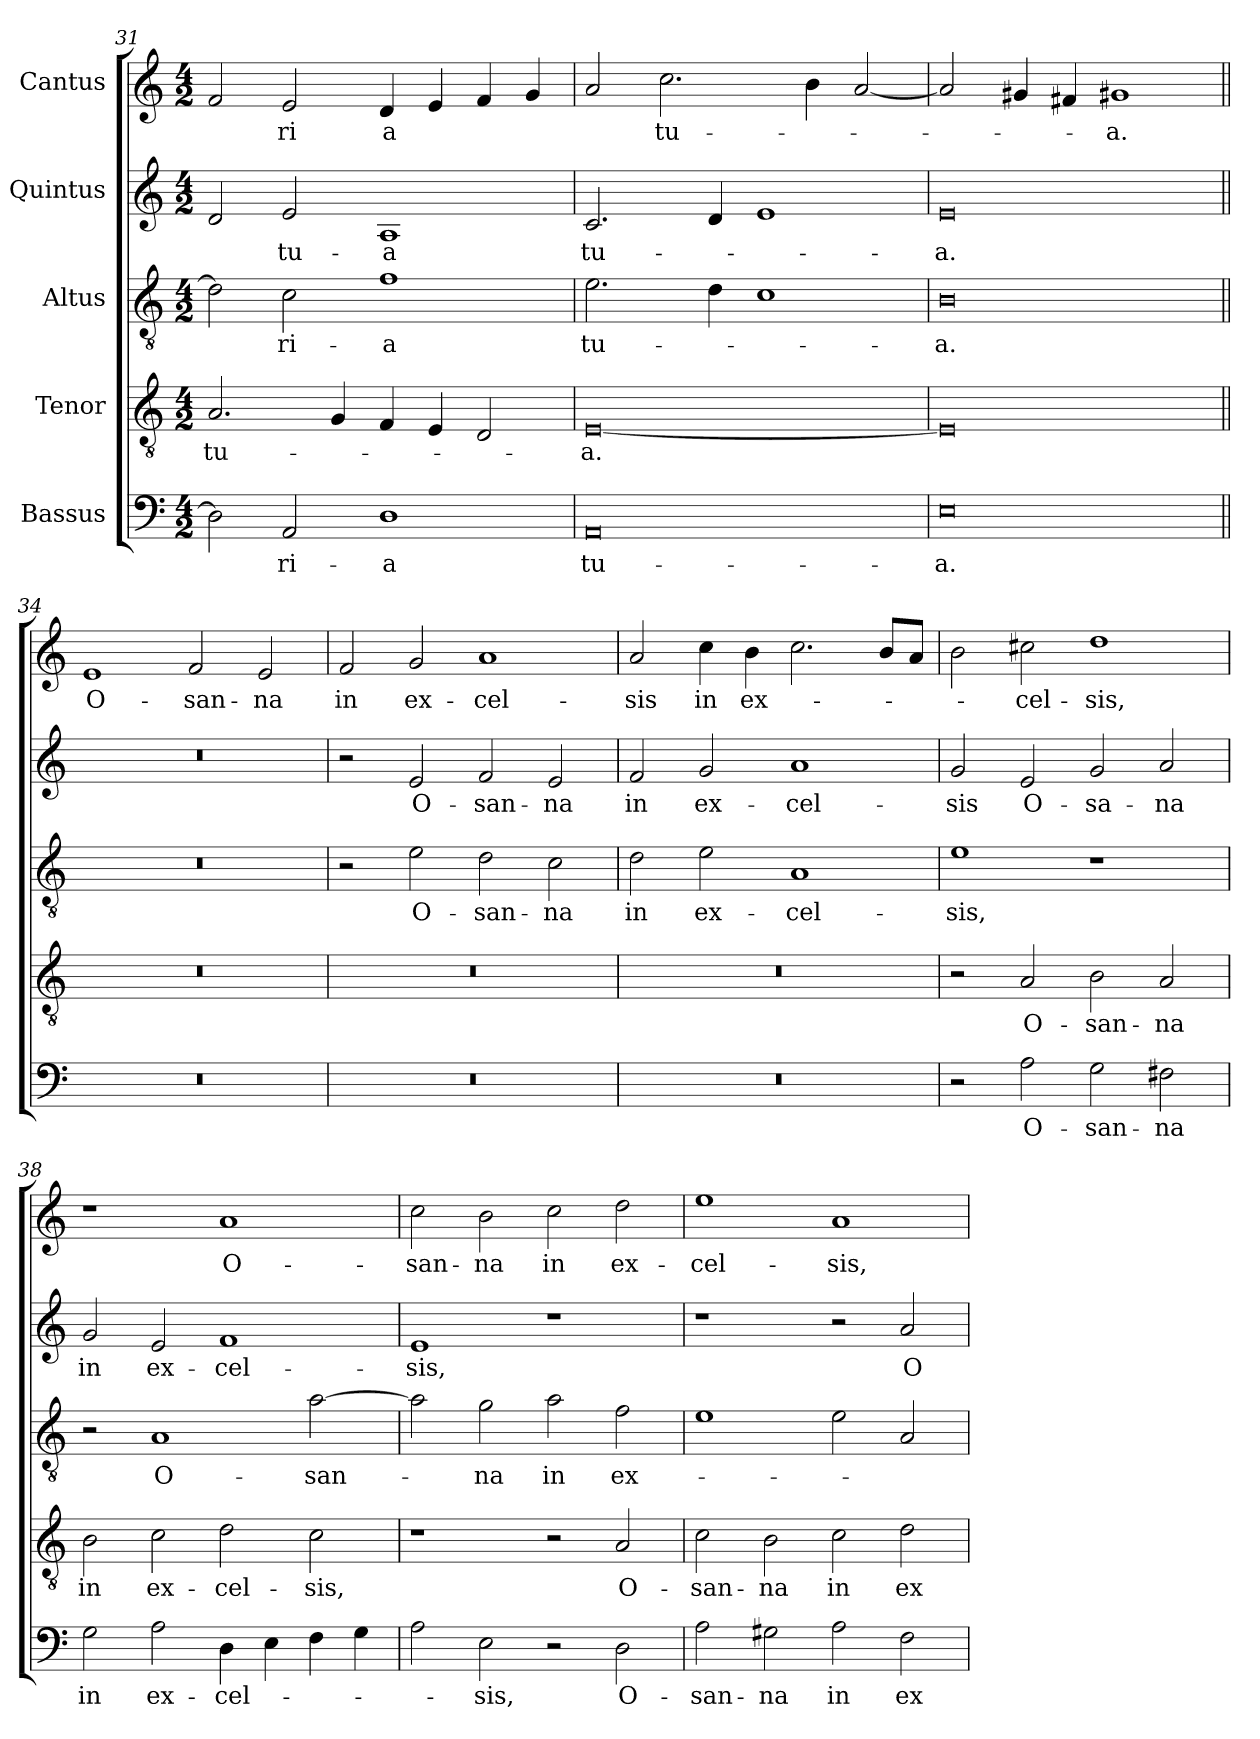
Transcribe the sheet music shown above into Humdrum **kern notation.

**kern	**text	**kern	**text	**kern	**text	**kern	**text	**kern	**text
*part5	*part5	*part4	*part4	*part3	*part3	*part2	*part2	*part1	*part1
*staff5	*staff5	*staff4	*staff4	*staff3	*staff3	*staff2	*staff2	*staff1	*staff1
*I"Bassus	*	*I"Tenor	*	*I"Altus	*	*I"Quintus	*	*I"Cantus	*
*clefF4	*	*clefGv2	*	*clefGv2	*	*clefG2	*	*clefG2	*
*k[]	*	*k[]	*	*k[]	*	*k[]	*	*k[]	*
*M4/2	*	*M4/2	*	*M4/2	*	*M4/2	*	*M4/2	*
=31	=31	=31	=31	=31	=31	=31	=31	=31	=31
2D\]	.	2.A/	tu-	2d\]	.	2d/	.	2f/	.
2AA/	-ri-	.	.	2c\	-ri-	2e/	tu-	2e/	-ri
.	.	4G/	.	.	.	.	.	.	.
1D\	-a	4F/	.	1f\	-a	1A/	-a	4d/	a
.	.	4E/	.	.	.	.	.	4e/	.
.	.	2D/	.	.	.	.	.	4f/	.
.	.	.	.	.	.	.	.	4g/	.
=32	=32	=32	=32	=32	=32	=32	=32	=32	=32
0AA/	tu-	[0E/	-a.	2.e\	tu-	2.c/	tu-	2a/	.
.	.	.	.	.	.	.	.	2.cc\	tu-
.	.	.	.	4d\	.	4d/	.	.	.
.	.	.	.	1c\	.	1e/	.	.	.
.	.	.	.	.	.	.	.	4b\	.
.	.	.	.	.	.	.	.	[2a/	.
=33	=33	=33	=33	=33	=33	=33	=33	=33	=33
0E\	-a.	0E/]	.	0B\	-a.	0e/	-a.	2a/]	.
.	.	.	.	.	.	.	.	4g#X/	.
.	.	.	.	.	.	.	.	4f#X/	.
.	.	.	.	.	.	.	.	1g#X/	-a.
=34||	=34||	=34||	=34||	=34||	=34||	=34||	=34||	=34||	=34||
0r	.	0r	.	0r	.	0r	.	1e/	O-
.	.	.	.	.	.	.	.	2f/	-san-
.	.	.	.	.	.	.	.	2e/	-na
=35	=35	=35	=35	=35	=35	=35	=35	=35	=35
0r	.	0r	.	2r	.	2r	.	2f/	in
.	.	.	.	2e\	O-	2e/	O-	2g/	ex-
.	.	.	.	2d\	-san-	2f/	-san-	1a/	-cel-
.	.	.	.	2c\	-na	2e/	-na	.	.
=36	=36	=36	=36	=36	=36	=36	=36	=36	=36
0r	.	0r	.	2d\	in	2f/	in	2a/	-sis
.	.	.	.	2e\	ex-	2g/	ex-	4cc\	in
.	.	.	.	.	.	.	.	4b\	ex-
.	.	.	.	1A/	-cel-	1a/	-cel-	2.cc\	.
.	.	.	.	.	.	.	.	8b/L	.
.	.	.	.	.	.	.	.	8a/J	.
=37	=37	=37	=37	=37	=37	=37	=37	=37	=37
2r	.	2r	.	1e\	-sis,	2g/	-sis	2b\	.
2A\	O-	2A/	O-	.	.	2e/	O-	2cc#X\	-cel-
2G\	-san-	2B\	-san-	1r	.	2g/	-sa-	1dd\	-sis,
2F#X\	-na	2A/	-na	.	.	2a/	-na	.	.
=38	=38	=38	=38	=38	=38	=38	=38	=38	=38
2G\	in	2B\	in	2r	.	2g/	in	1r	.
2A\	ex-	2c\	ex-	1A/	O-	2e/	ex-	.	.
4D\	-cel-	2d\	-cel-	.	.	1f/	-cel-	1a/	O-
4E\	.	.	.	.	.	.	.	.	.
4F\	.	2c\	-sis,	[2a\	-san-	.	.	.	.
4G\	.	.	.	.	.	.	.	.	.
=39	=39	=39	=39	=39	=39	=39	=39	=39	=39
2A\	.	1r	.	2a\]	.	1e/	-sis,	2cc\	-san-
2E\	-sis,	.	.	2g\	-na	.	.	2b\	-na
2r	.	2r	.	2a\	in	1r	.	2cc\	in
2D\	O-	2A/	O-	2f\	ex-	.	.	2dd\	ex-
=40	=40	=40	=40	=40	=40	=40	=40	=40	=40
2A\	-san-	2c\	-san-	1e\	.	1r	.	1ee\	-cel-
2G#X\	-na	2B\	-na	.	.	.	.	.	.
2A\	in	2c\	in	2e\	.	2r	.	1a/	-sis,
2F\	ex-	2d\	ex-	2A/	.	2a/	O-	.	.
=	=	=	=	=	=	=	=	=	=
*-	*-	*-	*-	*-	*-	*-	*-	*-	*-
